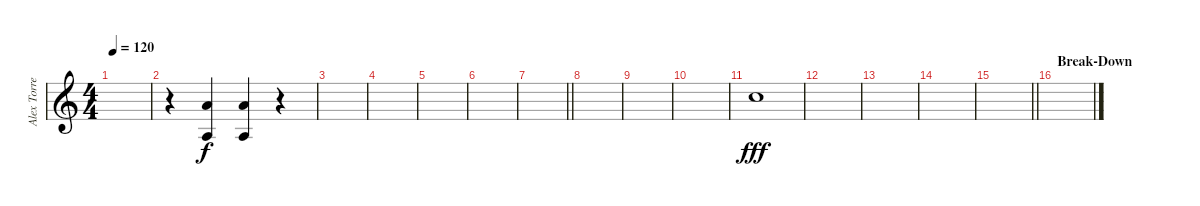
\track ("Alex Torres [Backup Vocals II]" "Alex Torre") {instrument bassoon}
\staff {score}
\tuning (E4 B3 G3 D3 A2 E2) {hide}
\ts (4 4)
\tempo 120
\clef g2
\ks c
|
r.4 (5.1 2.3).4{volume 16 balance 8} (5.1 2.3).4 r.4 |
|
|
|
|
\barLineRight lightlight
|
|
|
|
8.1.1{dy fff} |
|
|
|
\barLineRight lightlight
|
\section ("" "Break-Down")
